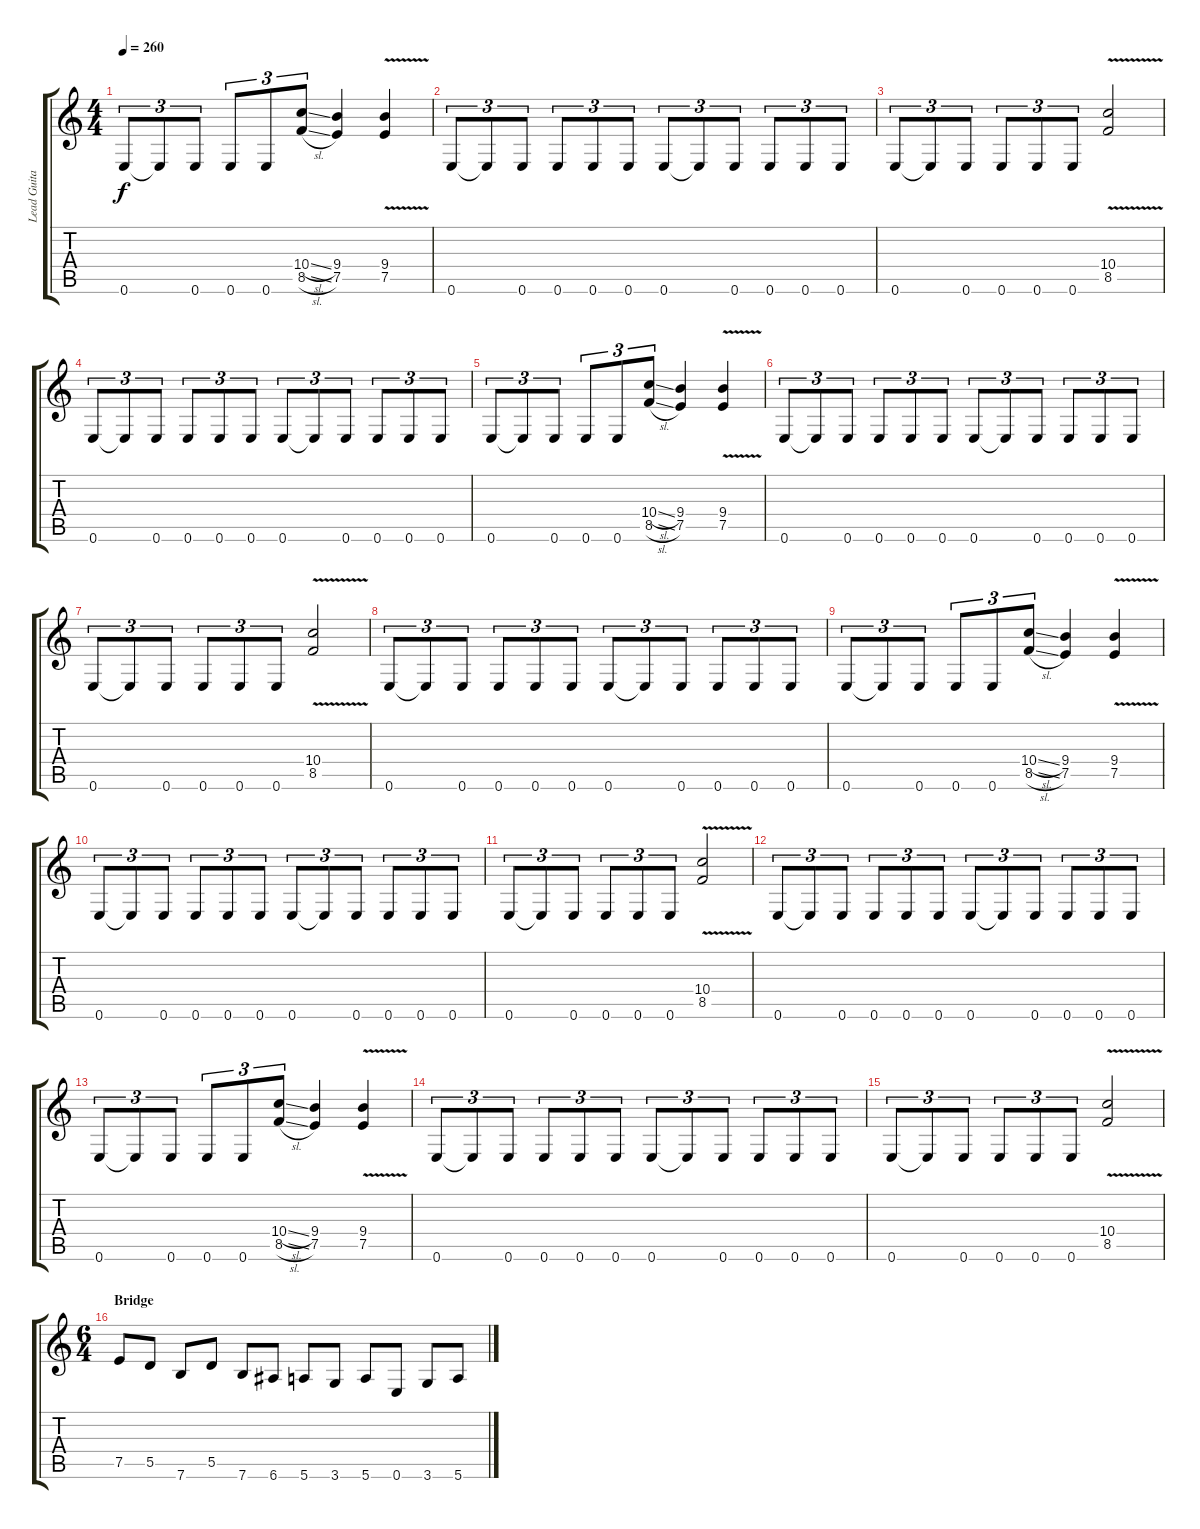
\track ("Lead Guitar (Chris Poland)" "Lead Guita") {instrument distortionguitar}
\staff {score tabs}
\tuning (E4 B3 G3 D3 A2 E2) {hide}
\ts (4 4)
\tempo 260
\clef g2
\ks c
0.6.8{tu (3 2) dy f} 0.6{t}.8{tu (3 2)} 0.6.8{tu (3 2)} 0.6.8{tu (3 2)} 0.6.8{tu (3 2)} (10.4{sl} 8.5{sl}).8{tu (3 2)} (9.4 7.5).4 (9.4{v} 7.5{v}).4 |
0.6.8{tu (3 2)} 0.6{t}.8{tu (3 2)} 0.6.8{tu (3 2)} 0.6.8{tu (3 2)} 0.6.8{tu (3 2)} 0.6.8{tu (3 2)} 0.6.8{tu (3 2)} 0.6{t}.8{tu (3 2)} 0.6.8{tu (3 2)} 0.6.8{tu (3 2)} 0.6.8{tu (3 2)} 0.6.8{tu (3 2)} |
0.6.8{tu (3 2)} 0.6{t}.8{tu (3 2)} 0.6.8{tu (3 2)} 0.6.8{tu (3 2)} 0.6.8{tu (3 2)} 0.6.8{tu (3 2)} (10.4{v} 8.5{v}).2 |
0.6.8{tu (3 2)} 0.6{t}.8{tu (3 2)} 0.6.8{tu (3 2)} 0.6.8{tu (3 2)} 0.6.8{tu (3 2)} 0.6.8{tu (3 2)} 0.6.8{tu (3 2)} 0.6{t}.8{tu (3 2)} 0.6.8{tu (3 2)} 0.6.8{tu (3 2)} 0.6.8{tu (3 2)} 0.6.8{tu (3 2)} |
0.6.8{tu (3 2)} 0.6{t}.8{tu (3 2)} 0.6.8{tu (3 2)} 0.6.8{tu (3 2)} 0.6.8{tu (3 2)} (10.4{sl} 8.5{sl}).8{tu (3 2)} (9.4 7.5).4 (9.4{v} 7.5{v}).4 |
0.6.8{tu (3 2)} 0.6{t}.8{tu (3 2)} 0.6.8{tu (3 2)} 0.6.8{tu (3 2)} 0.6.8{tu (3 2)} 0.6.8{tu (3 2)} 0.6.8{tu (3 2)} 0.6{t}.8{tu (3 2)} 0.6.8{tu (3 2)} 0.6.8{tu (3 2)} 0.6.8{tu (3 2)} 0.6.8{tu (3 2)} |
0.6.8{tu (3 2)} 0.6{t}.8{tu (3 2)} 0.6.8{tu (3 2)} 0.6.8{tu (3 2)} 0.6.8{tu (3 2)} 0.6.8{tu (3 2)} (10.4{v} 8.5{v}).2 |
0.6.8{tu (3 2)} 0.6{t}.8{tu (3 2)} 0.6.8{tu (3 2)} 0.6.8{tu (3 2)} 0.6.8{tu (3 2)} 0.6.8{tu (3 2)} 0.6.8{tu (3 2)} 0.6{t}.8{tu (3 2)} 0.6.8{tu (3 2)} 0.6.8{tu (3 2)} 0.6.8{tu (3 2)} 0.6.8{tu (3 2)} |
0.6.8{tu (3 2)} 0.6{t}.8{tu (3 2)} 0.6.8{tu (3 2)} 0.6.8{tu (3 2)} 0.6.8{tu (3 2)} (10.4{sl} 8.5{sl}).8{tu (3 2)} (9.4 7.5).4 (9.4{v} 7.5{v}).4 |
0.6.8{tu (3 2)} 0.6{t}.8{tu (3 2)} 0.6.8{tu (3 2)} 0.6.8{tu (3 2)} 0.6.8{tu (3 2)} 0.6.8{tu (3 2)} 0.6.8{tu (3 2)} 0.6{t}.8{tu (3 2)} 0.6.8{tu (3 2)} 0.6.8{tu (3 2)} 0.6.8{tu (3 2)} 0.6.8{tu (3 2)} |
0.6.8{tu (3 2)} 0.6{t}.8{tu (3 2)} 0.6.8{tu (3 2)} 0.6.8{tu (3 2)} 0.6.8{tu (3 2)} 0.6.8{tu (3 2)} (10.4{v} 8.5{v}).2 |
0.6.8{tu (3 2)} 0.6{t}.8{tu (3 2)} 0.6.8{tu (3 2)} 0.6.8{tu (3 2)} 0.6.8{tu (3 2)} 0.6.8{tu (3 2)} 0.6.8{tu (3 2)} 0.6{t}.8{tu (3 2)} 0.6.8{tu (3 2)} 0.6.8{tu (3 2)} 0.6.8{tu (3 2)} 0.6.8{tu (3 2)} |
0.6.8{tu (3 2)} 0.6{t}.8{tu (3 2)} 0.6.8{tu (3 2)} 0.6.8{tu (3 2)} 0.6.8{tu (3 2)} (10.4{sl} 8.5{sl}).8{tu (3 2)} (9.4 7.5).4 (9.4{v} 7.5{v}).4 |
0.6.8{tu (3 2)} 0.6{t}.8{tu (3 2)} 0.6.8{tu (3 2)} 0.6.8{tu (3 2)} 0.6.8{tu (3 2)} 0.6.8{tu (3 2)} 0.6.8{tu (3 2)} 0.6{t}.8{tu (3 2)} 0.6.8{tu (3 2)} 0.6.8{tu (3 2)} 0.6.8{tu (3 2)} 0.6.8{tu (3 2)} |
0.6.8{tu (3 2)} 0.6{t}.8{tu (3 2)} 0.6.8{tu (3 2)} 0.6.8{tu (3 2)} 0.6.8{tu (3 2)} 0.6.8{tu (3 2)} (10.4{v} 8.5{v}).2 |
\ts (6 4)
\section ("" "Bridge")
7.5.8 5.5.8 7.6.8 5.5.8 7.6.8 6.6.8 5.6.8 3.6.8 5.6.8 0.6.8 3.6.8 5.6.8
